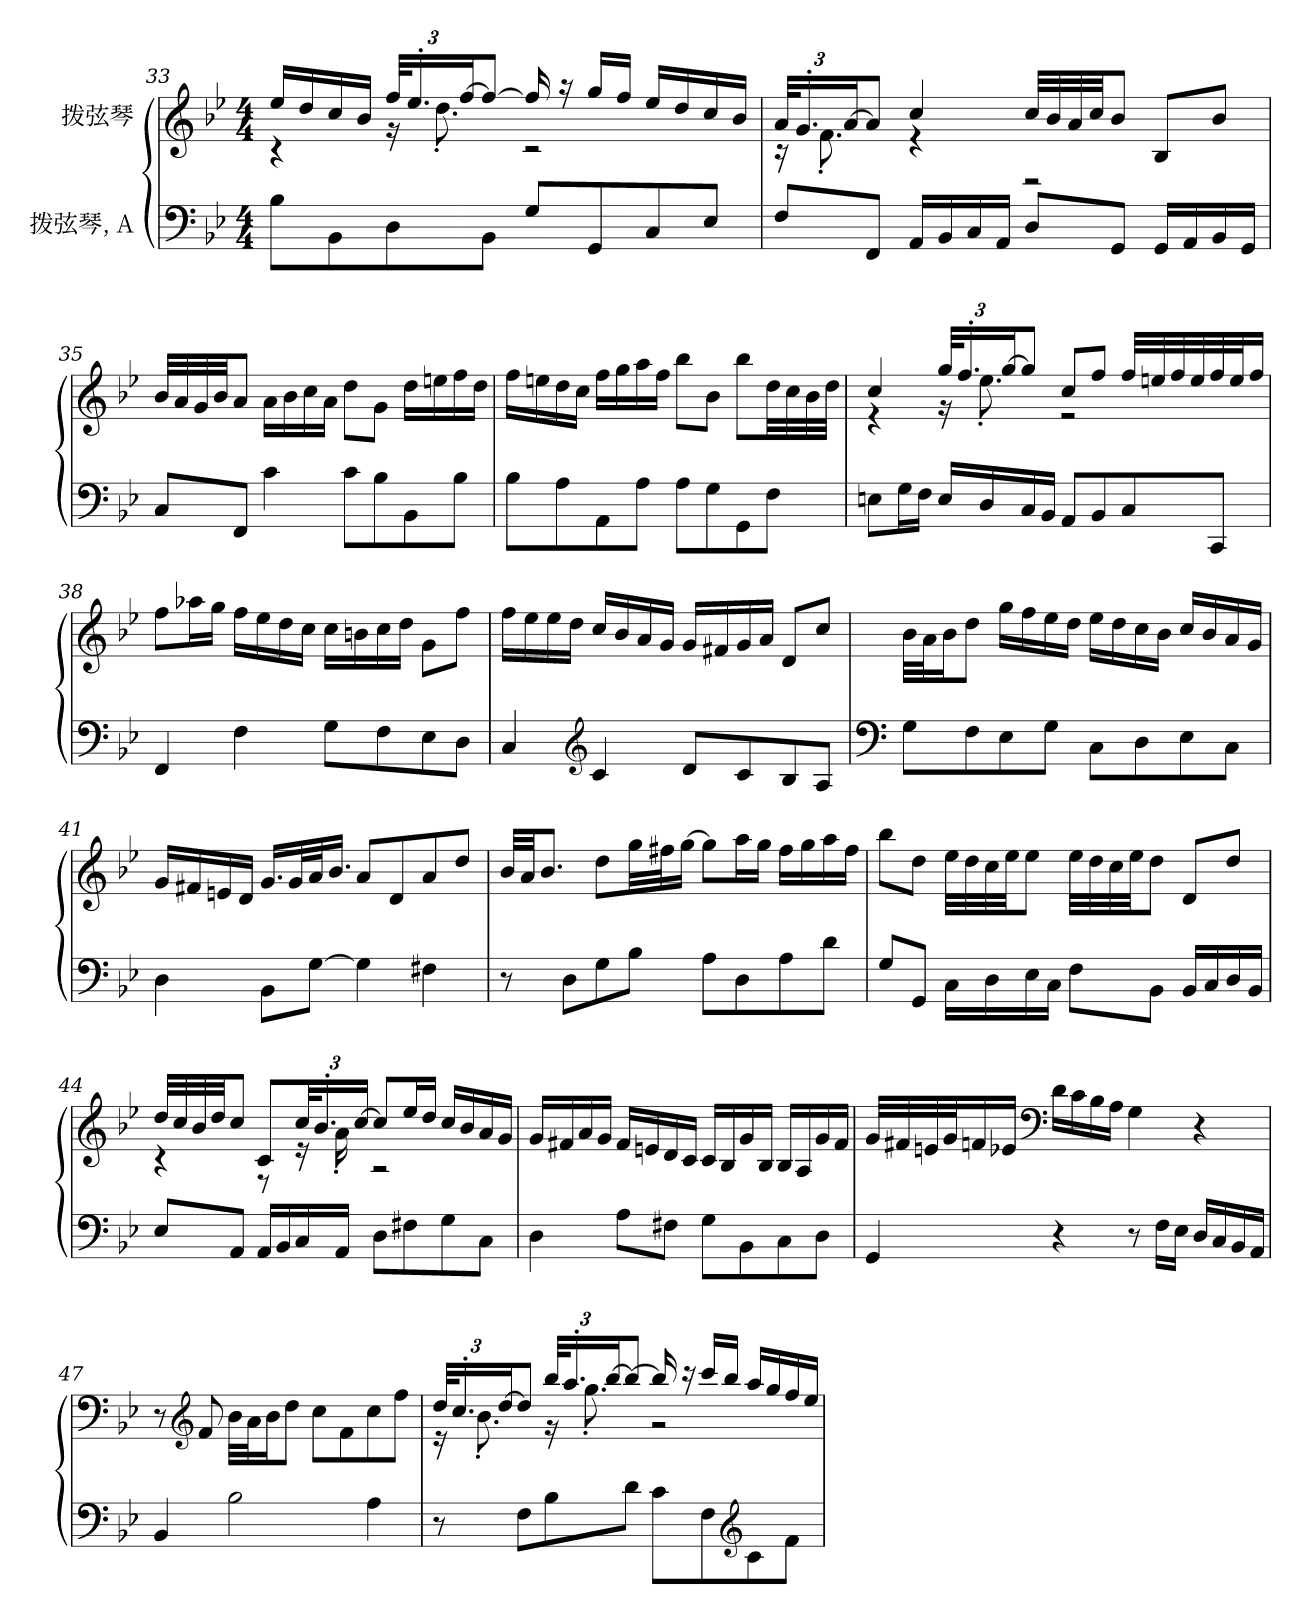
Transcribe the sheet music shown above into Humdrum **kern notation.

**kern	**kern
*part2	*part1
*staff2	*staff1
*I"拨弦琴, A	*I"拨弦琴
!!LO:LB:g=z
*clefF4	*clefG2
*k[b-e-]	*k[b-e-]
*M4/4	*M4/4
=33	=33
*	*^
8B-\L	16ee-/LL	4r
.	16dd/	.
8BB-\	16cc/	.
.	16b-/JJ	.
*	*Xbrackettup	*
8D\	48ff/KLL	16r
.	24.ee-'/	.
.	.	8.dd'\
.	[24ff/J	.
8BB-\J	8ff/J_	.
8G/L	16ff/]	2r
.	16r	.
8GG/	16gg/LL	.
.	16ff/JJ	.
8C/	16ee-/LL	.
.	16dd/	.
8E-/J	16cc/	.
.	16b-/JJ	.
=34	=34	=34
8F/L	48a/KLL	16r
.	24.g'/	.
.	.	8.f'\
.	[24a/J	.
8FF/J	8a/J]	.
16AA/LL	4cc/	4r
16BB-/	.	.
16C/	.	.
16AA/JJ	.	.
8D/L	32cc/LLL	2r
.	32b-/	.
.	32a/	.
.	32cc/JJ	.
8GG/J	8b-/J	.
16GG/LL	8B-/L	.
16AA/	.	.
16BB-/	8b-/J	.
16GG/JJ	.	.
*	*v	*v
!!LO:LB:g=z
=35	=35
8C/L	32b-/LLL
.	32a/
.	32g/
.	32b-/JJ
8FF/J	8a/J
4c\	16a\LL
.	16b-\
.	16cc\
.	16a\JJ
8c\L	8dd\L
8B-\	8g\J
8BB-\	16dd\LL
.	16een\
8B-\J	16ff\
.	16dd\JJ
=36	=36
8B-\L	16ff\LL
.	16een\
8A\	16dd\
.	16cc\JJ
8AA\	16ff\LL
.	16gg\
8A\J	16aa\
.	16ff\JJ
8A\L	8bb-\L
8G\	8b-\J
8GG\	8bb-\L
8F\J	32dd\LL
.	32cc\
.	32b-\
.	32dd\JJJ
!!LO:LB:g=z
=37	=37
*	*^
8En\L	4cc/	4r
16G\L	.	.
16F\JJ	.	.
16E/LL	48gg/KLL	16r
.	24.ff'/	.
16D/	.	8.ee-'\
.	[24gg/J	.
16C/	8gg/J]	.
16BB-/JJ	.	.
8AA/L	8cc/L	2r
8BB-/	8ff/J	.
8C/	32ff/LLL	.
.	32een/	.
.	32ff/	.
.	32ee/	.
8CC/J	32ff/	.
.	32ee/J	.
.	16ff/JJ	.
*	*v	*v
=38	=38
4FF/	8ff\L
.	16aa-X\L
.	16gg\JJ
4F\	16ff\LL
.	16ee-\
.	16dd\
.	16cc\JJ
8G\L	16cc\LL
.	16bn\
8F\	16cc\
.	16dd\JJ
8E-\	8g\L
8D\J	8ff\J
!!LO:LB:g=z
=39	=39
4C/	16ff\LL
.	16ee-\
.	16ee-\
.	16dd\JJ
*clefG2	*
4c/	16cc/LL
.	16b-/
.	16a/
.	16g/JJ
8d/L	16g/LL
.	16f#X/
8c/	16g/
.	16a/JJ
8B-/	8d/L
8A/J	8cc/J
=40	=40
*clefF4	*
8G\L	32b-\LLL
.	32a\J
.	16b-\J
8F\	8dd\J
8E-\	16gg\LL
.	16ff\
8G\J	16ee-\
.	16dd\JJ
8C\L	16ee-\LL
.	16dd\
8D\	16cc\
.	16b-\JJ
8E-\	16cc/LL
.	16b-/
8C\J	16a/
.	16g/JJ
!!LO:PB:g=z
=41	=41
4D\	16g/LL
.	16f#X/
.	16en/
.	16d/JJ
8BB-\L	16.g/LL
.	32g/L
[8G\J	32a/J
.	16.b-/JJ
4G\]	8a/L
.	8d/
4F#X\	8a/
.	8dd/J
=42	=42
8r	32b-/LLL
.	32a/JJ
.	8.b-/J
8D\L	.
8G\	8dd\L
8B-\J	32gg\LL
.	32ff#X\J
.	[16gg\JJ
8A\L	8gg\L]
8D\	16aa\L
.	16gg\JJ
8A\	16ff#\LL
.	16gg\
8d\J	16aa\
.	16ff#\JJ
!!LO:LB:g=z
=43	=43
8G/L	8bb-\L
8GG/J	8dd\J
16C\LL	32ee-\LLL
.	32dd\
16D\	32cc\
.	32ee-\JJ
16E-\	8ee-\J
16C\JJ	.
8F\L	32ee-\LLL
.	32dd\
.	32cc\
.	32ee-\JJ
8BB-\J	8dd\J
16BB-/LL	8d/L
16C/	.
16D/	8dd/J
16BB-/JJ	.
=44	=44
*	*^
8E-/L	32dd/LLL	4r
.	32cc/	.
.	32b-/	.
.	32dd/JJ	.
8AA/J	8cc/J	.
16AA/LL	8c/L	8r
16BB-/	.	.
16C/	48cc/KL	16r
.	24.b-'/	.
16AA/JJ	.	16a'\
.	[24cc/JJ	.
8D\L	8cc/L]	2r
8F#X\	16ee-/L	.
.	16dd/JJ	.
8G\	16cc/LL	.
.	16b-/	.
8C\J	16a/	.
.	16g/JJ	.
*	*v	*v
!!LO:LB:g=z
=45	=45
4D\	16g/LL
.	16f#X/
.	16a/
.	16g/JJ
8A\L	16f#/LL
.	16en/
8F#X\J	16d/
.	16c/JJ
8G\L	16c/LL
.	16B-/
8BB-\	16g/
.	16B-/JJ
8C\	16B-/LL
.	16A/
8D\J	16g/
.	16f#/JJ
=46	=46
4GG/	32g/LLL
.	32f#X/
.	32en/
.	32g/J
.	16fn/
.	16e-X/JJ
*	*clefF4
4r	16d\LL
.	16c\
.	16B-\
.	16A\JJ
8r	4G\
16F\LL	.
16E-\JJ	.
16D/LL	4r
16C/	.
16BB-/	.
16AA/JJ	.
!!LO:LB:g=z
=47	=47
4BB-/	8r
*	*clefG2
.	8f/
2B-\	32b-\LLL
.	32a\J
.	16b-\J
.	8dd\J
.	8cc\L
.	8f\
4A\	8cc\
.	8ff\J
=48	=48
*	*^
8r	48dd/KLL	16r
.	24.cc'/	.
.	.	8.b-'\
.	[24dd/J	.
8F\L	8dd/J]	.
8B-\	48bb-/KLL	16r
.	24.aa'/	.
.	.	8.gg'\
.	[24bb-/J	.
8d\J	8bb-/J_	.
8c\L	16bb-/]	2r
.	16r	.
8F\	16ccc/LL	.
.	16bb-/JJ	.
*clefG2	*	*
8c\	16aa/LL	.
.	16gg/	.
8f\J	16ff/	.
.	16ee-/JJ	.
*	*v	*v
=	=
*-	*-
